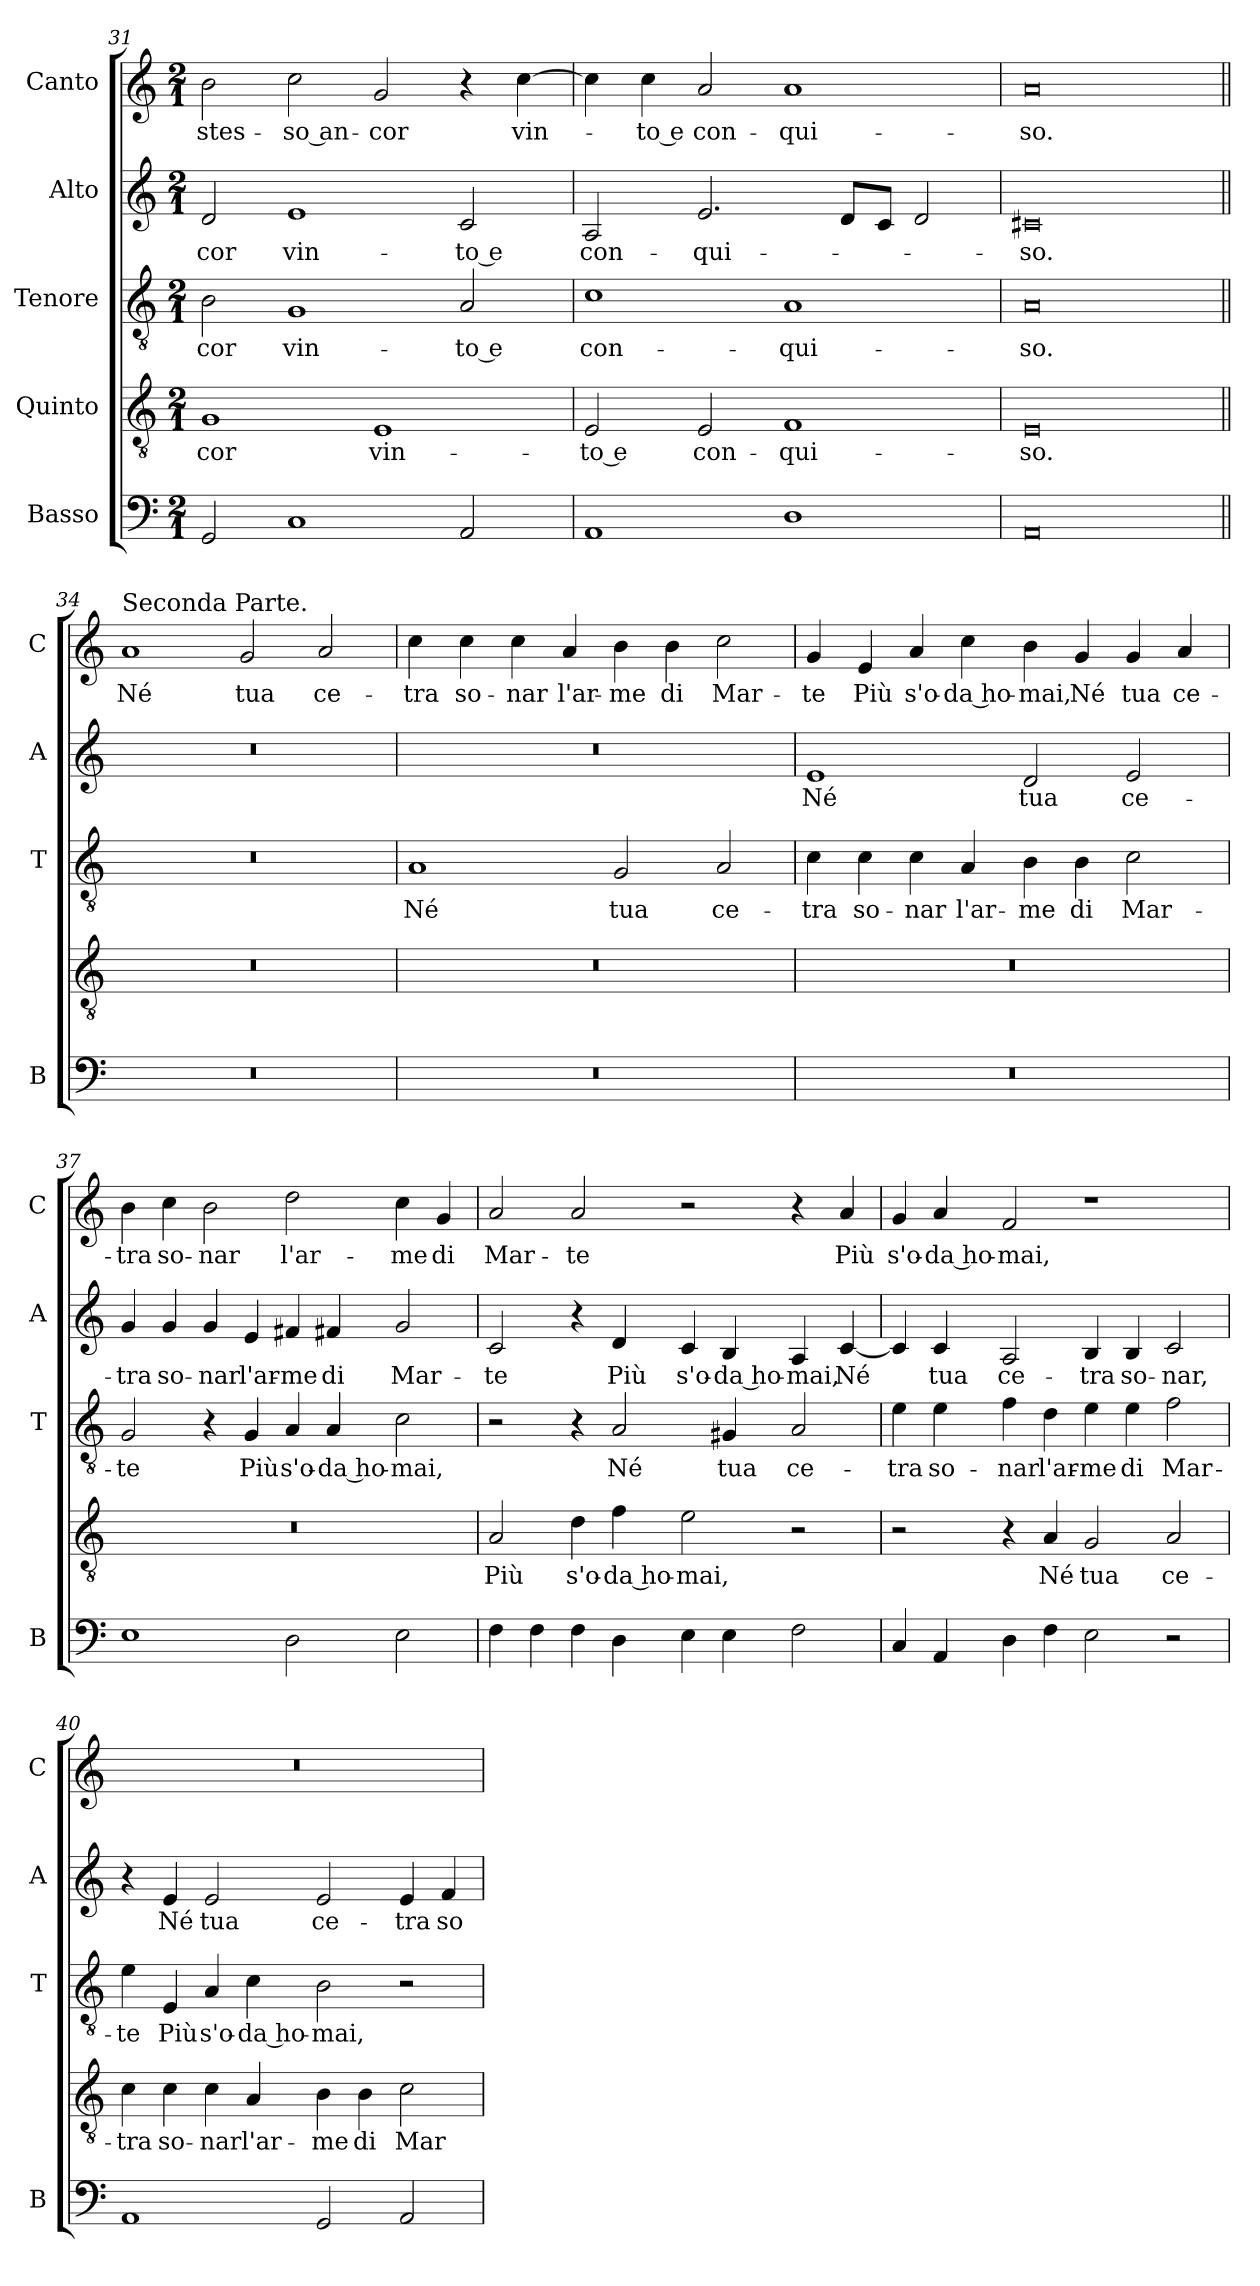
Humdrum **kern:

**kern	**kern	**text	**kern	**text	**kern	**text	**kern	**text
*part5	*part4	*part4	*part3	*part3	*part2	*part2	*part1	*part1
*staff5	*staff4	*staff4	*staff3	*staff3	*staff2	*staff2	*staff1	*staff1
*I"Basso	*I"Quinto	*	*I"Tenore	*	*I"Alto	*	*I"Canto	*
*I'B	*	*	*I'T	*	*I'A	*	*I'C	*
*clefF4	*clefGv2	*	*clefGv2	*	*clefG2	*	*clefG2	*
*k[]	*k[]	*	*k[]	*	*k[]	*	*k[]	*
*M2/1	*M2/1	*	*M2/1	*	*M2/1	*	*M2/1	*
=31	=31	=31	=31	=31	=31	=31	=31	=31
2GG	1G	-cor	2B	-cor	2d	-cor	2b	stes-
1C	.	.	1G	vin-	1e	vin-	2cc	-so an-
.	1E	vin-	.	.	.	.	2g	-cor
2AA	.	.	2A	-to e	2c	-to e	4r	.
.	.	.	.	.	.	.	[4cc	vin-
=32	=32	=32	=32	=32	=32	=32	=32	=32
1AA	2E	-to e	1c	con-	2A	con-	4cc]	.
.	.	.	.	.	.	.	4cc	-to e
.	2E	con-	.	.	2.e	qui-	2a	con-
1D	1F	-qui-	1A	-qui-	.	.	1a	-qui-
.	.	.	.	.	8dL	.	.	.
.	.	.	.	.	8cJ	.	.	.
.	.	.	.	.	2d	.	.	.
=33	=33	=33	=33	=33	=33	=33	=33	=33
0AA	0E	-so.	0A	-so.	0c#X	-so.	0a	-so.
=34||	=34||	=34||	=34||	=34||	=34||	=34||	=34||	=34||
!	!	!	!	!	!	!	!LO:TX:a:t=Seconda Parte.	!
0r	0r	.	0r	.	0r	.	1a	Né
.	.	.	.	.	.	.	2g	tua
.	.	.	.	.	.	.	2a	ce-
=35	=35	=35	=35	=35	=35	=35	=35	=35
0r	0r	.	1A	Né	0r	.	4cc	-tra
.	.	.	.	.	.	.	4cc	so-
.	.	.	.	.	.	.	4cc	-nar
.	.	.	.	.	.	.	4a	l'ar-
.	.	.	2G	tua	.	.	4b	-me
.	.	.	.	.	.	.	4b	di
.	.	.	2A	ce-	.	.	2cc	Mar-
=36	=36	=36	=36	=36	=36	=36	=36	=36
0r	0r	.	4c	-tra	1e	Né	4g	-te
.	.	.	4c	so-	.	.	4e	Più
.	.	.	4c	nar	.	.	4a	s'o-
.	.	.	4A	l'ar-	.	.	4cc	-da ho-
.	.	.	4B	-me	2d	tua	4b	-mai,
.	.	.	4B	di	.	.	4g	Né
.	.	.	2c	Mar-	2e	ce-	4g	tua
.	.	.	.	.	.	.	4a	ce-
=37	=37	=37	=37	=37	=37	=37	=37	=37
1E	0r	.	2G	-te	4g	-tra	4b	-tra
.	.	.	.	.	4g	so-	4cc	so-
.	.	.	4r	.	4g	-nar	2b	-nar
.	.	.	4G	Più	4e	l'ar-	.	.
2D	.	.	4A	s'o-	4f#X	-me	2dd	l'ar-
.	.	.	4A	-da ho-	4f#X	di	.	.
2E	.	.	2c	-mai,	2g	Mar-	4cc	-me
.	.	.	.	.	.	.	4g	di
=38	=38	=38	=38	=38	=38	=38	=38	=38
4F	2A	Più	2r	.	2c	-te	2a	Mar-
4F	.	.	.	.	.	.	.	.
4F	4d	s'o-	4r	.	4r	.	2a	-te
4D	4f	-da ho-	2A	Né	4d	Più	.	.
4E	2e	-mai,	.	.	4c	s'o-	2r	.
4E	.	.	4G#X	tua	4B	-da ho-	.	.
2F	2r	.	2A	ce-	4A	-mai,	4r	.
.	.	.	.	.	[4c	Né	4a	Più
=39	=39	=39	=39	=39	=39	=39	=39	=39
4C	2r	.	4e	-tra	4c]	.	4g	s'o-
4AA	.	.	4e	so-	4c	tua	4a	-da ho-
4D	4r	.	4f	-nar	2A	ce-	2f	-mai,
4F	4A	Né	4d	l'ar-	.	.	.	.
2E	2G	tua	4e	-me	4B	-tra	1r	.
.	.	.	4e	di	4B	so-	.	.
2r	2A	ce-	2f	Mar-	2c	-nar,	.	.
=40	=40	=40	=40	=40	=40	=40	=40	=40
1AA	4c	-tra	4e	-te	4r	.	0r	.
.	4c	so-	4E	Più	4e	Né	.	.
.	4c	-nar	4A	s'o-	2e	tua	.	.
.	4A	l'ar-	4c	-da ho-	.	.	.	.
2GG	4B	-me	2B	-mai,	2e	ce-	.	.
.	4B	di	.	.	.	.	.	.
2AA	2c	Mar-	2r	.	4e	-tra	.	.
.	.	.	.	.	4f	so-	.	.
=	=	=	=	=	=	=	=	=
*-	*-	*-	*-	*-	*-	*-	*-	*-
